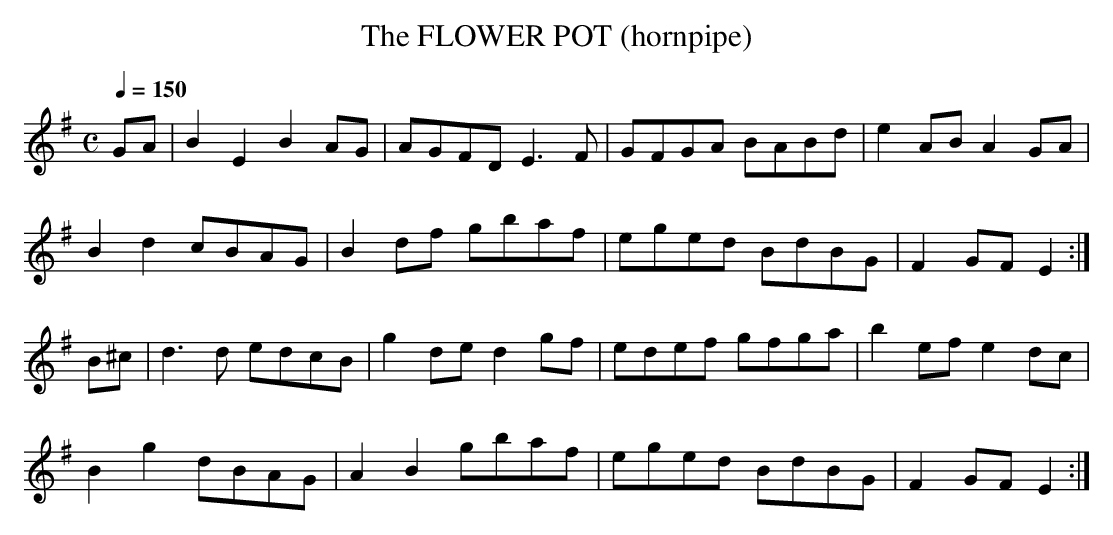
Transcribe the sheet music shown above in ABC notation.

X:1
T:FLOWER POT (hornpipe), The
Q:1/4=150
M:C
L:1/8
K:Em
GA|B2E2 B2AG|AGFD E3F|GFGA BABd|e2AB A2GA|
B2d2 cBAG|B2df gbaf|eged BdBG|F2GF E2 :|
B^c|d3d edcB|g2de d2gf|edef gfga|b2ef e2dc|
B2g2 dBAG|A2B2 gbaf|eged BdBG|F2GF E2 :|
